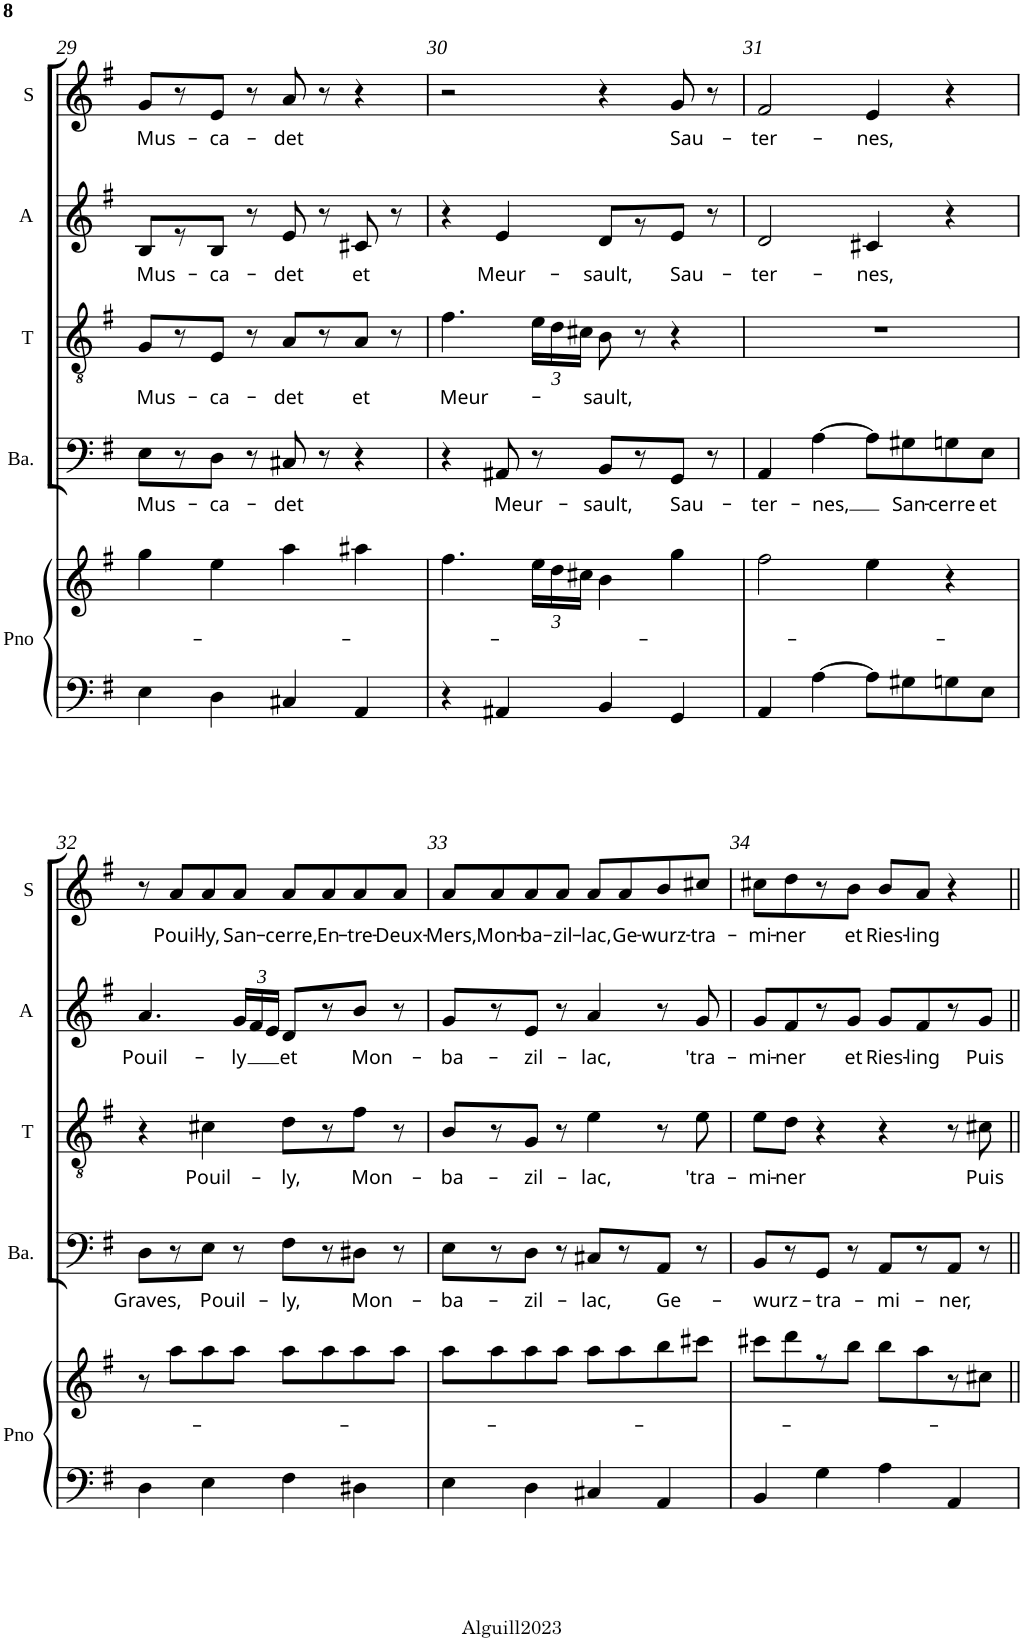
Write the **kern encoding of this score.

**kern	**kern	**kern	**text	**kern	**text	**kern	**text	**kern	**text
*part5	*part5	*part4	*part4	*part3	*part3	*part2	*part2	*part1	*part1
*staff6	*staff5	*staff4	*staff4	*staff3	*staff3	*staff2	*staff2	*staff1	*staff1
*I"Piano	*	*I"Basse	*	*I"Ténor	*	*I"Alto	*	*I"Soprano	*
*I'Pno	*	*I'Ba.	*	*I'T	*	*I'A	*	*I'S	*
!!LO:PB:g=z
*clefF4	*clefG2	*clefF4	*	*clefGv2	*	*clefG2	*	*clefG2	*
*k[f#]	*k[f#]	*k[f#]	*	*k[f#]	*	*k[f#]	*	*k[f#]	*
*G:	*G:	*G:	*	*G:	*	*G:	*	*G:	*
*M4/4	*M4/4	*M4/4	*	*M4/4	*	*M4/4	*	*M4/4	*
*met(c)	*met(c)	*met(c)	*	*met(c)	*	*met(c)	*	*met(c)	*
=29	=29	=29	=29	=29	=29	=29	=29	=29	=29
!	!	!	!LO:LY:b	!	!LO:LY:b	!	!LO:LY:b	!	!LO:LY:b
4E\	4gg\	8E\L	Mus-	8G/L	Mus-	8B/L	Mus-	8g/L	Mus-
.	.	8r	.	8r	.	8r	.	8r	.
!	!	!	!LO:LY:b	!	!LO:LY:b	!	!LO:LY:b	!	!LO:LY:b
4D\	4ee\	8D\J	-ca-	8E/J	-ca-	8B/J	-ca-	8e/J	-ca-
.	.	8r	.	8r	.	8r	.	8r	.
!	!	!	!LO:LY:b	!	!LO:LY:b	!	!LO:LY:b	!	!LO:LY:b
4C#X/	4aa\	8C#X/	-det	8A/L	-det	8e/	-det	8a/	-det
.	.	8r	.	8r	.	8r	.	8r	.
!	!	!	!	!	!LO:LY:b	!	!LO:LY:b	!	!
4AA/	4aa#X\	4r	.	8A/J	et	8c#X/	et	4r	.
.	.	.	.	8r	.	8r	.	.	.
=30	=30	=30	=30	=30	=30	=30	=30	=30	=30
!	!	!	!	!	!LO:LY:b	!	!	!	!
4r	4.ff#\	4r	.	4.f#\	Meur-	4r	.	2r	.
!	!	!	!LO:LY:b	!	!	!	!LO:LY:b	!	!
4AA#X/	.	8AA#X/	Meur-	.	.	4e/	Meur-	.	.
*	*Xbrackettup	*	*	*Xbrackettup	*	*	*	*	*
.	24ee\LL	8r	.	24e\LL	.	.	.	.	.
.	24dd\	.	.	24d\	.	.	.	.	.
.	24cc#X\JJ	.	.	24c#X\JJ	.	.	.	.	.
!	!	!	!LO:LY:b	!	!LO:LY:b	!	!LO:LY:b	!	!
4BB/	4b\	8BB/L	-sault,	8B\	-sault,	8d/L	-sault,	4r	.
.	.	8r	.	8r	.	8r	.	.	.
!	!	!	!LO:LY:b	!	!	!	!LO:LY:b	!	!LO:LY:b
4GG/	4gg\	8GG/J	Sau-	4r	.	8e/J	Sau-	8g/	Sau-
.	.	8r	.	.	.	8r	.	8r	.
=31	=31	=31	=31	=31	=31	=31	=31	=31	=31
!	!	!	!LO:LY:b	!	!	!	!LO:LY:b	!	!LO:LY:b
4AA/	2ff#\	4AA/	-ter-	1r	.	2d/	-ter-	2f#/	-ter-
!	!	!	!LO:LY:b	!	!	!	!	!	!
[4A\	.	[4A\	-nes,	.	.	.	.	.	.
!	!	!	!	!	!	!	!LO:LY:b	!	!LO:LY:b
8A\L]	4ee\	8A\L]	.	.	.	4c#X/	-nes,	4e/	-nes,
!	!	!	!LO:LY:b	!	!	!	!	!	!
8G#X\	.	8G#X\	San-	.	.	.	.	.	.
!	!	!	!LO:LY:b	!	!	!	!	!	!
8Gn\	4r	8Gn\	-cerre	.	.	4r	.	4r	.
!	!	!	!LO:LY:b	!	!	!	!	!	!
8E\J	.	8E\J	et	.	.	.	.	.	.
!!LO:LB:g=z
=32	=32	=32	=32	=32	=32	=32	=32	=32	=32
!	!	!	!LO:LY:b	!	!	!	!LO:LY:b	!	!
4D\	8r	8D\L	Graves,	4r	.	4.a/	Pouil-	8r	.
!	!	!	!	!	!	!	!	!	!LO:LY:b
.	8aa\L	8r	.	.	.	.	.	8a/L	Pouil-
!	!	!	!LO:LY:b	!	!LO:LY:b	!	!	!	!LO:LY:b
4E\	8aa\	8E\J	Pouil-	4c#X\	Pouil-	.	.	8a/	-ly,
*	*	*	*	*	*	*Xbrackettup	*	*	*
!	!	!	!	!	!	!	!LO:LY:b	!	!LO:LY:b
.	8aa\J	8r	.	.	.	24g/LL	-ly	8a/J	San-
.	.	.	.	.	.	24f#/	.	.	.
.	.	.	.	.	.	24e/JJ	.	.	.
!	!	!	!LO:LY:b	!	!LO:LY:b	!	!LO:LY:b	!	!LO:LY:b
4F#\	8aa\L	8F#\L	-ly,	8d\L	-ly,	8d/L	et	8a/L	-cerre,
!	!	!	!	!	!	!	!	!	!LO:LY:b
.	8aa\	8r	.	8r	.	8r	.	8a/	En-
!	!	!	!LO:LY:b	!	!LO:LY:b	!	!LO:LY:b	!	!LO:LY:b
4D#X\	8aa\	8D#X\J	Mon-	8f#\J	Mon-	8b/J	Mon-	8a/	-tre-
!	!	!	!	!	!	!	!	!	!LO:LY:b
.	8aa\J	8r	.	8r	.	8r	.	8a/J	-Deux-
=33	=33	=33	=33	=33	=33	=33	=33	=33	=33
!	!	!	!LO:LY:b	!	!LO:LY:b	!	!LO:LY:b	!	!LO:LY:b
4E\	8aa\L	8E\L	-ba-	8B/L	-ba-	8g/L	-ba-	8a/L	-Mers,
!	!	!	!	!	!	!	!	!	!LO:LY:b
.	8aa\	8r	.	8r	.	8r	.	8a/	Mon-
!	!	!	!LO:LY:b	!	!LO:LY:b	!	!LO:LY:b	!	!LO:LY:b
4D\	8aa\	8D\J	-zil-	8G/J	-zil-	8e/J	-zil-	8a/	-ba-
!	!	!	!	!	!	!	!	!	!LO:LY:b
.	8aa\J	8r	.	8r	.	8r	.	8a/J	-zil-
!	!	!	!LO:LY:b	!	!LO:LY:b	!	!LO:LY:b	!	!LO:LY:b
4C#X/	8aa\L	8C#X/L	-lac,	4e\	-lac,	4a/	-lac,	8a/L	-lac,
!	!	!	!	!	!	!	!	!	!LO:LY:b
.	8aa\	8r	.	.	.	.	.	8a/	Ge-
!	!	!	!LO:LY:b	!	!	!	!	!	!LO:LY:b
4AA/	8bb\	8AA/J	Ge-	8r	.	8r	.	8b/	-wurz-
!	!	!	!	!	!LO:LY:b	!	!LO:LY:b	!	!LO:LY:b
.	8ccc#X\J	8r	.	8e\	'tra-	8g/	'tra-	8cc#X/J	-tra-
=34	=34	=34	=34	=34	=34	=34	=34	=34	=34
!	!	!	!LO:LY:b	!	!LO:LY:b	!	!LO:LY:b	!	!LO:LY:b
4BB/	8ccc#X\L	8BB/L	-wurz-	8e\L	-mi-	8g/L	-mi-	8cc#X\L	-mi-
!	!	!	!	!	!LO:LY:b	!	!LO:LY:b	!	!LO:LY:b
.	8ddd\	8r	.	8d\J	-ner	8f#/	-ner	8dd\	-ner
!	!	!	!LO:LY:b	!	!	!	!	!	!
4G\	8r	8GG/J	-tra-	4r	.	8r	.	8r	.
!	!	!	!	!	!	!	!LO:LY:b	!	!LO:LY:b
.	8bb\J	8r	.	.	.	8g/J	et	8b\J	et
!	!	!	!LO:LY:b	!	!	!	!LO:LY:b	!	!LO:LY:b
4A\	8bb\L	8AA/L	-mi-	4r	.	8g/L	Ries-	8b/L	Ries-
!	!	!	!	!	!	!	!LO:LY:b	!	!LO:LY:b
.	8aa\	8r	.	.	.	8f#/	-ling	8a/J	-ling
!	!	!	!LO:LY:b	!	!	!	!	!	!
4AA/	8r	8AA/J	-ner,	8r	.	8r	.	4r	.
!	!	!	!	!	!LO:LY:b	!	!LO:LY:b	!	!
.	8cc#X\J	8r	.	8c#X\	Puis	8g/J	Puis	.	.
=||	=||	=||	=||	=||	=||	=||	=||	=||	=||
*-	*-	*-	*-	*-	*-	*-	*-	*-	*-
